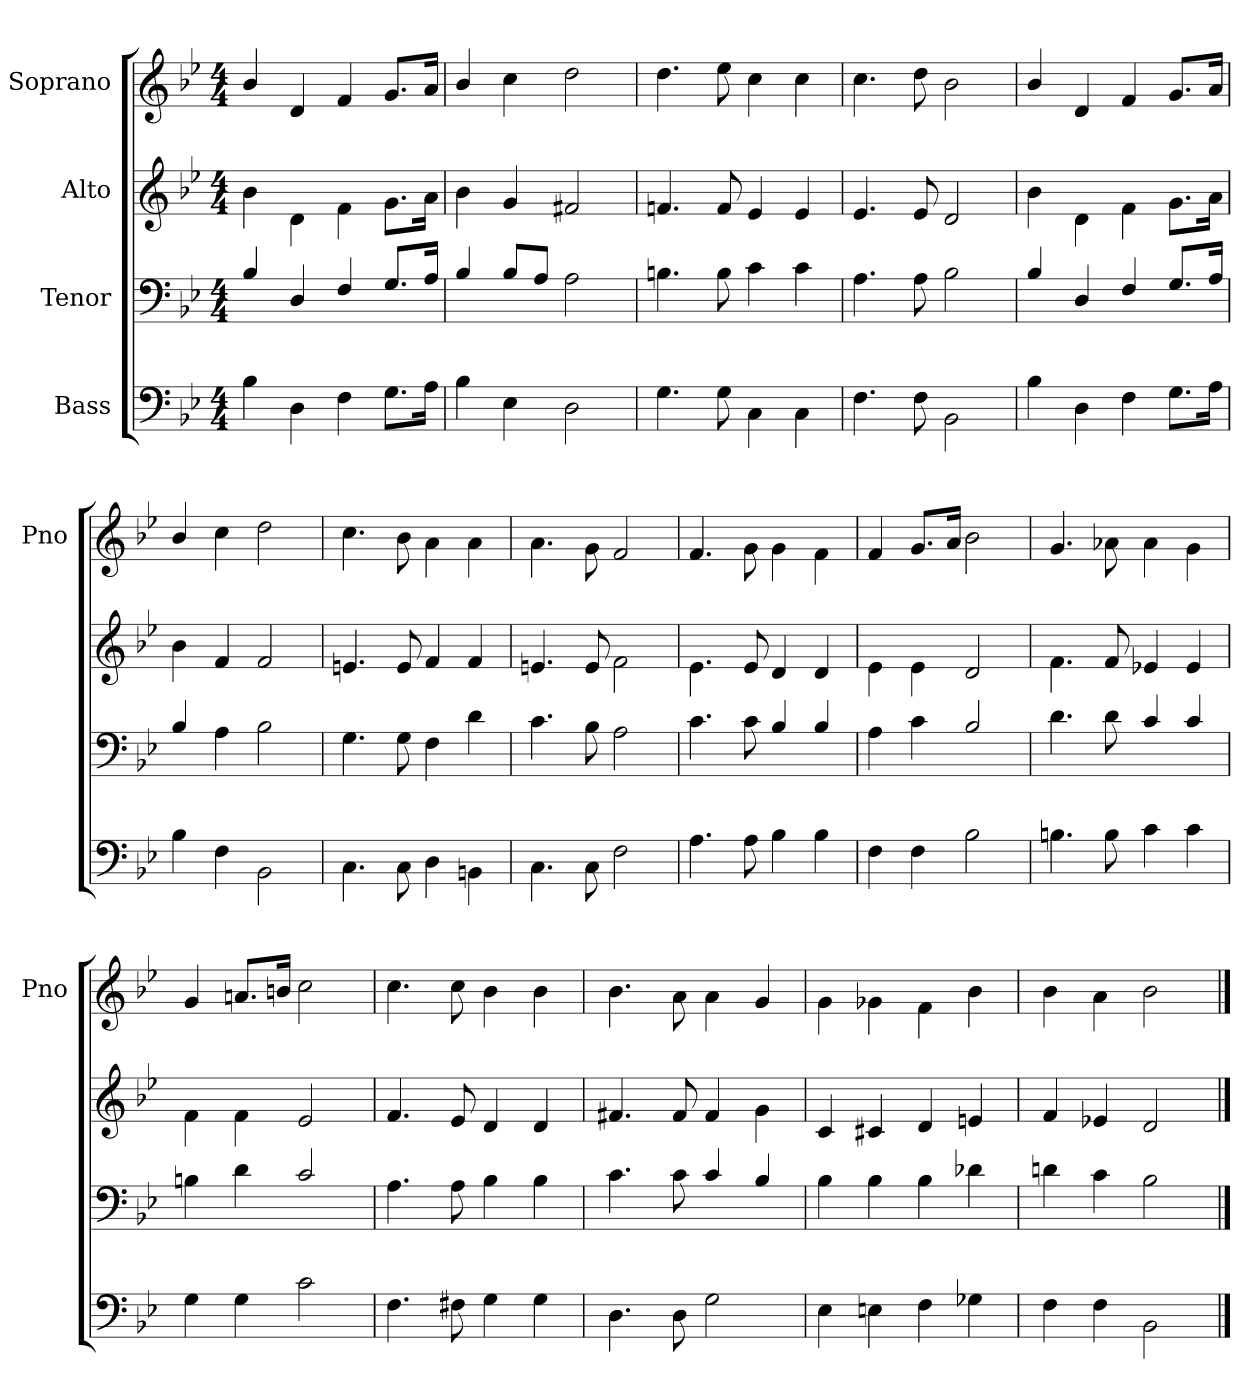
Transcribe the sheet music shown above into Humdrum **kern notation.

**kern	**kern	**kern	**kern
*part4	*part3	*part2	*part1
*staff4	*staff3	*staff2	*staff1
*I"Bass	*I"Tenor	*I"Alto	*I"Soprano
*	*	*	*I'Pno
*clefF4	*clefF4	*clefG2	*clefG2
*k[b-e-]	*k[b-e-]	*k[b-e-]	*k[b-e-]
*B-:	*B-:	*B-:	*B-:
*M4/4	*M4/4	*M4/4	*M4/4
=	=	=	=
4B-\	4B-/	4b-\	4b-/
4D\	4D/	4d\	4d/
4F\	4F/	4f\	4f/
8.G\L	8.G/L	8.g\L	8.g/L
16A\Jk	16A/Jk	16a\Jk	16a/Jk
=	=	=	=
4B-\	4B-/	4b-\	4b-/
4E-\	8B-/L	4g/	4cc\
.	8A/J	.	.
2D\	2A\	2f#X/	2dd\
=	=	=	=
4.G\	4.Bn\	4.fn/	4.dd\
8G\	8B\	8f/	8ee-\
4C\	4c\	4e-/	4cc\
4C\	4c\	4e-/	4cc\
=	=	=	=
4.F\	4.A\	4.e-/	4.cc\
8F\	8A\	8e-/	8dd\
2BB-\	2B-\	2d/	2b-\
=	=	=	=
4B-\	4B-/	4b-\	4b-/
4D\	4D/	4d\	4d/
4F\	4F/	4f\	4f/
8.G\L	8.G/L	8.g\L	8.g/L
16A\Jk	16A/Jk	16a\Jk	16a/Jk
=	=	=	=
4B-\	4B-/	4b-\	4b-/
4F\	4A\	4f/	4cc\
2BB-\	2B-\	2f/	2dd\
=	=	=	=
4.C\	4.G\	4.en/	4.cc\
8C\	8G\	8e/	8b-\
4D\	4F\	4f/	4a\
4BBn\	4d\	4f/	4a\
=	=	=	=
4.C\	4.c\	4.en/	4.a\
8C\	8B-\	8e/	8g\
2F\	2A\	2f\	2f/
=	=	=	=
4.A\	4.c\	4.e-\	4.f/
8A\	8c\	8e-/	8g\
4B-\	4B-/	4d/	4g\
4B-\	4B-/	4d/	4f\
=	=	=	=
4F\	4A\	4e-\	4f/
4F\	4c\	4e-\	8.g/L
.	.	.	16a/Jk
2B-\	2B-/	2d/	2b-\
=	=	=	=
4.Bn\	4.d\	4.f\	4.g/
8B\	8d\	8f/	8a-X\
4c\	4c/	4e-X/	4a-\
4c\	4c/	4e-/	4g\
=	=	=	=
4G\	4Bn\	4f\	4g/
4G\	4d\	4f\	8.an/L
.	.	.	16bn/Jk
2c\	2c/	2e-/	2cc\
=	=	=	=
4.F\	4.A\	4.f/	4.cc\
8F#X\	8A\	8e-/	8cc\
4G\	4B-\	4d/	4b-\
4G\	4B-\	4d/	4b-\
=	=	=	=
4.D\	4.c\	4.f#X/	4.b-\
8D\	8c\	8f#/	8a\
2G\	4c/	(>4f#/	4a\
.	4B-/)	4g\	((4g/
=	=	=	=
4E-\	4B-\	4c/	4g\
4En\	4B-\	4c#X/	4g-X\
4F\	4B-\	4d/	4f\
4G-X\	4d-X\	4en/	4b-\
=	=	=	=
4F\	4dn\	4f/	4b-\
4F\	4c\	4e-X/	4a\
2BB-\	2B-\	2d/	2b-\
==	==	==	==
*-	*-	*-	*-
